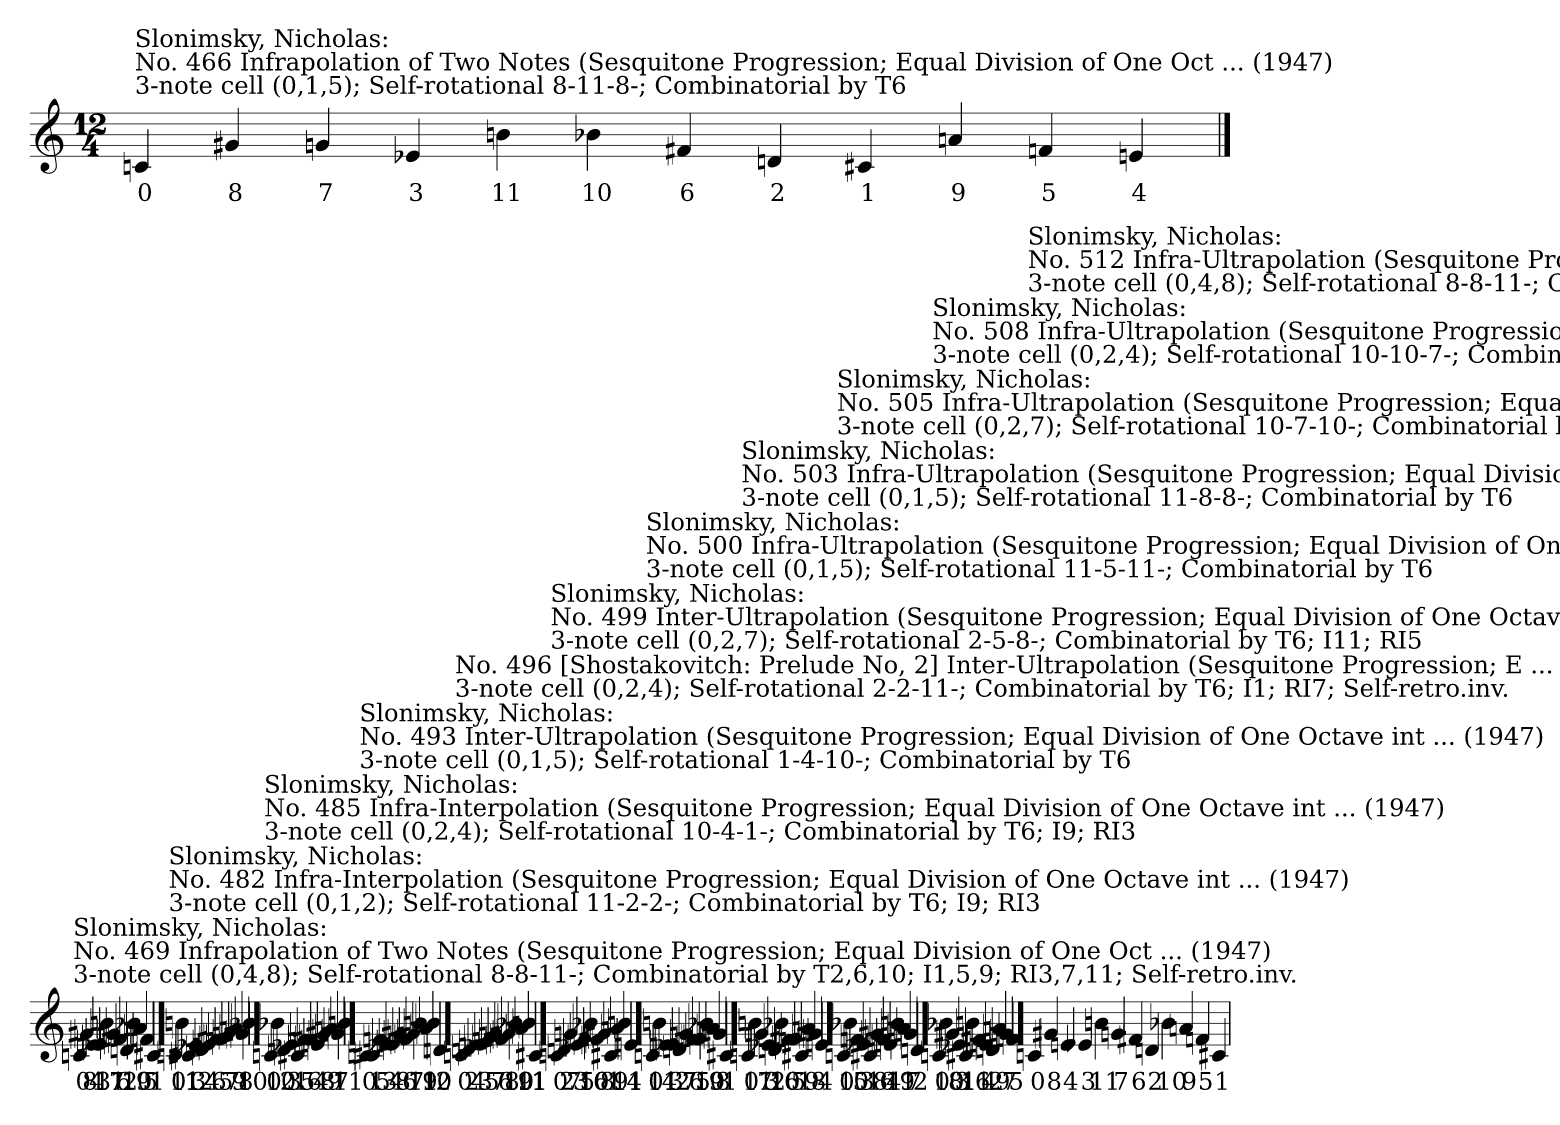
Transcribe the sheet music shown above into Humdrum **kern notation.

**kern	**text
*part1	*part1
*staff1	*staff1
!!LO:LB:g=z
*M12/4	*
==1333	==1333
!LO:TX:t=Slonimsky, Nicholas&colon; \nNo. 466 Infrapolation of Two Notes (Sesquitone Progression; Equal Division of One Oct ... (1947)\n3-note cell (0,1,5); Self-rotational 8-11-8-; Combinatorial by T6	!
4cn	0
4g#X	8
4gn	7
4e-X	3
4bn	11
4b-X	10
4f#X	6
4dn	2
4c#X	1
4an	9
4fn	5
4en	4
!!LO:LB:g=z
==1334	==1334
!LO:TX:t=Slonimsky, Nicholas&colon; \nNo. 469 Infrapolation of Two Notes (Sesquitone Progression; Equal Division of One Oct ... (1947)\n3-note cell (0,4,8); Self-rotational 8-8-11-; Combinatorial by T2,6,10; I1,5,9; RI3,7,11; Self-retro.inv.	!
4cn	0
4g#X	8
4en	4
4e-X	3
4bn	11
4gn	7
4f#X	6
4dn	2
4b-X	10
4an	9
4fn	5
4c#X	1
!!LO:LB:g=z
==1335	==1335
!LO:TX:t=Slonimsky, Nicholas&colon; \nNo. 482 Infra-Interpolation (Sesquitone Progression; Equal Division of One Octave int ... (1947)\n3-note cell (0,1,2); Self-rotational 11-2-2-; Combinatorial by T6; I9; RI3	!
4cn	0
4bn	11
4c#X	1
4e-X	3
4dn	2
4en	4
4f#X	6
4fn	5
4gn	7
4an	9
4g#X	8
4b-X	10
!!LO:LB:g=z
==1336	==1336
!LO:TX:t=Slonimsky, Nicholas&colon; \nNo. 485 Infra-Interpolation (Sesquitone Progression; Equal Division of One Octave int ... (1947)\n3-note cell (0,2,4); Self-rotational 10-4-1-; Combinatorial by T6; I9; RI3	!
4cn	0
4b-X	10
4dn	2
4e-X	3
4c#X	1
4fn	5
4f#X	6
4en	4
4g#X	8
4an	9
4gn	7
4bn	11
!!LO:LB:g=z
==1337	==1337
!LO:TX:t=Slonimsky, Nicholas&colon; \nNo. 493 Inter-Ultrapolation (Sesquitone Progression; Equal Division of One Octave int ... (1947)\n3-note cell (0,1,5); Self-rotational 1-4-10-; Combinatorial by T6	!
4cn	0
4c#X	1
4fn	5
4e-X	3
4en	4
4g#X	8
4f#X	6
4gn	7
4bn	11
4an	9
4b-X	10
4dn	2
!!LO:LB:g=z
==1338	==1338
!LO:TX:t=Slonimsky, Nicholas&colon; \nNo. 496 [Shostakovitch&colon; Prelude No, 2] Inter-Ultrapolation (Sesquitone Progression; E ... (1947)\n3-note cell (0,2,4); Self-rotational 2-2-11-; Combinatorial by T6; I1; RI7; Self-retro.inv.	!
4cn	0
4dn	2
4en	4
4e-X	3
4fn	5
4gn	7
4f#X	6
4g#X	8
4b-X	10
4an	9
4bn	11
4c#X	1
!!LO:LB:g=z
==1339	==1339
!LO:TX:t=Slonimsky, Nicholas&colon; \nNo. 499 Inter-Ultrapolation (Sesquitone Progression; Equal Division of One Octave int ... (1947)\n3-note cell (0,2,7); Self-rotational 2-5-8-; Combinatorial by T6; I11; RI5	!
4cn	0
4dn	2
4gn	7
4e-X	3
4fn	5
4b-X	10
4f#X	6
4g#X	8
4c#X	1
4an	9
4bn	11
4en	4
!!LO:LB:g=z
==1340	==1340
!LO:TX:t=Slonimsky, Nicholas&colon; \nNo. 500 Infra-Ultrapolation (Sesquitone Progression; Equal Division of One Octave int ... (1947)\n3-note cell (0,1,5); Self-rotational 11-5-11-; Combinatorial by T6	!
4cn	0
4bn	11
4en	4
4e-X	3
4dn	2
4gn	7
4f#X	6
4fn	5
4b-X	10
4an	9
4g#X	8
4c#X	1
!!LO:LB:g=z
==1341	==1341
!LO:TX:t=Slonimsky, Nicholas&colon; \nNo. 503 Infra-Ultrapolation (Sesquitone Progression; Equal Division of One Octave int ... (1947)\n3-note cell (0,1,5); Self-rotational 11-8-8-; Combinatorial by T6	!
4cn	0
4bn	11
4gn	7
4e-X	3
4dn	2
4b-X	10
4f#X	6
4fn	5
4c#X	1
4an	9
4g#X	8
4en	4
!!LO:LB:g=z
==1342	==1342
!LO:TX:t=Slonimsky, Nicholas&colon; \nNo. 505 Infra-Ultrapolation (Sesquitone Progression; Equal Division of One Octave int ... (1947)\n3-note cell (0,2,7); Self-rotational 10-7-10-; Combinatorial by T6; I7; RI1	!
4cn	0
4b-X	10
4fn	5
4e-X	3
4c#X	1
4g#X	8
4f#X	6
4en	4
4bn	11
4an	9
4gn	7
4dn	2
!!LO:LB:g=z
==1343	==1343
!LO:TX:t=Slonimsky, Nicholas&colon; \nNo. 508 Infra-Ultrapolation (Sesquitone Progression; Equal Division of One Octave int ... (1947)\n3-note cell (0,2,4); Self-rotational 10-10-7-; Combinatorial by T6; I5; RI11; Self-retro.inv.	!
4cn	0
4b-X	10
4g#X	8
4e-X	3
4c#X	1
4bn	11
4f#X	6
4en	4
4dn	2
4an	9
4gn	7
4fn	5
!!LO:LB:g=z
==1344	==1344
!LO:TX:t=Slonimsky, Nicholas&colon; \nNo. 512 Infra-Ultrapolation (Sesquitone Progression; Equal Division of One Octave int ... (1947)\n3-note cell (0,4,8); Self-rotational 8-8-11-; Combinatorial by T2,6,10; I1,5,9; RI3,7,11; Self-retro.inv.	!
4cn	0
4g#X	8
4en	4
4e-X	3
4bn	11
4gn	7
4f#X	6
4dn	2
4b-X	10
4an	9
4fn	5
4c#X	1
=	=
*-	*-
